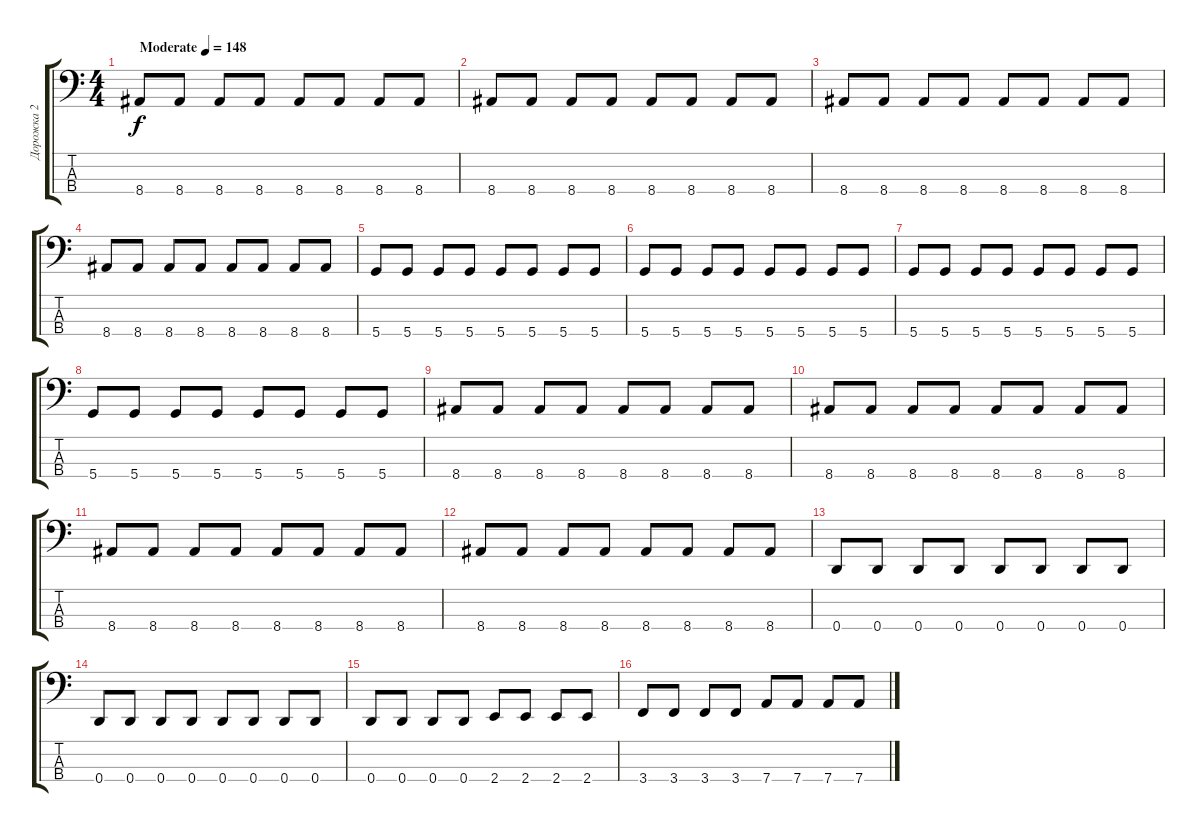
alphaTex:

\track ("Дорожка 2" "Дорожка 2") {instrument electricbassfinger}
\staff {score tabs}
\tuning (G2 D2 A1 D1) {hide}
\ts (4 4)
\tempo (148 "Moderate")
\clef f4
\ks c
8.4.8{dy f instrument electricbassfinger} 8.4.8 8.4.8 8.4.8 8.4.8 8.4.8 8.4.8 8.4.8 |
8.4.8 8.4.8 8.4.8 8.4.8 8.4.8 8.4.8 8.4.8 8.4.8 |
8.4.8 8.4.8 8.4.8 8.4.8 8.4.8 8.4.8 8.4.8 8.4.8 |
8.4.8 8.4.8 8.4.8 8.4.8 8.4.8 8.4.8 8.4.8 8.4.8 |
5.4.8 5.4.8 5.4.8 5.4.8 5.4.8 5.4.8 5.4.8 5.4.8 |
5.4.8 5.4.8 5.4.8 5.4.8 5.4.8 5.4.8 5.4.8 5.4.8 |
5.4.8 5.4.8 5.4.8 5.4.8 5.4.8 5.4.8 5.4.8 5.4.8 |
5.4.8 5.4.8 5.4.8 5.4.8 5.4.8 5.4.8 5.4.8 5.4.8 |
8.4.8 8.4.8 8.4.8 8.4.8 8.4.8 8.4.8 8.4.8 8.4.8 |
8.4.8 8.4.8 8.4.8 8.4.8 8.4.8 8.4.8 8.4.8 8.4.8 |
8.4.8 8.4.8 8.4.8 8.4.8 8.4.8 8.4.8 8.4.8 8.4.8 |
8.4.8 8.4.8 8.4.8 8.4.8 8.4.8 8.4.8 8.4.8 8.4.8 |
0.4.8 0.4.8 0.4.8 0.4.8 0.4.8 0.4.8 0.4.8 0.4.8 |
0.4.8 0.4.8 0.4.8 0.4.8 0.4.8 0.4.8 0.4.8 0.4.8 |
0.4.8 0.4.8 0.4.8 0.4.8 2.4.8 2.4.8 2.4.8 2.4.8 |
3.4.8 3.4.8 3.4.8 3.4.8 7.4.8 7.4.8 7.4.8 7.4.8
